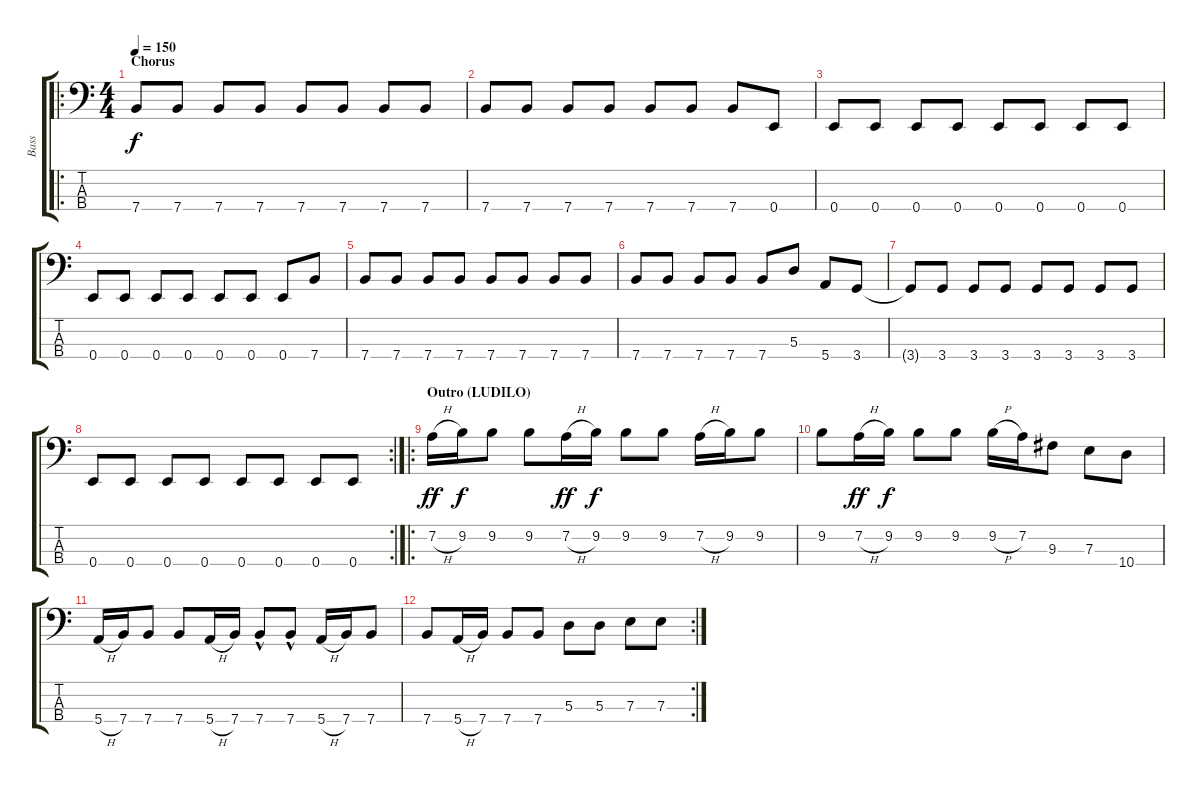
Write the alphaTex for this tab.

\track ("Bass" "Bass") {instrument electricbasspick}
\staff {score tabs}
\tuning (G2 D2 A1 E1) {hide}
\ro
\ts (4 4)
\section ("" "Chorus")
\tempo 150
\clef f4
\ks c
7.4.8{dy f} 7.4.8 7.4.8 7.4.8 7.4.8 7.4.8 7.4.8 7.4.8 |
7.4.8 7.4.8 7.4.8 7.4.8 7.4.8 7.4.8 7.4.8 0.4.8 |
0.4.8 0.4.8 0.4.8 0.4.8 0.4.8 0.4.8 0.4.8 0.4.8 |
0.4.8 0.4.8 0.4.8 0.4.8 0.4.8 0.4.8 0.4.8 7.4.8 |
7.4.8 7.4.8 7.4.8 7.4.8 7.4.8 7.4.8 7.4.8 7.4.8 |
7.4.8 7.4.8 7.4.8 7.4.8 7.4.8 5.3.8 5.4.8 3.4.8 |
3.4{t}.8 3.4.8 3.4.8 3.4.8 3.4.8 3.4.8 3.4.8 3.4.8 |
\rc 2
0.4.8 0.4.8 0.4.8 0.4.8 0.4.8 0.4.8 0.4.8 0.4.8 |
\ro
\section ("" "Outro (LUDILO)")
7.2{h}.16{dy ff} 9.2.16{dy f} 9.2.8 9.2.8 7.2{h}.16{dy ff} 9.2.16{dy f} 9.2.8 9.2.8 7.2{h}.16 9.2.16 9.2.8 |
9.2.8 7.2{h}.16{dy ff} 9.2.16{dy f} 9.2.8 9.2.8 9.2{h}.16 7.2.16 9.3.8 7.3.8 10.4.8 |
5.4{h}.16 7.4.16 7.4.8 7.4.8 5.4{h}.16 7.4.16 7.4{hac}.8 7.4{hac}.8 5.4{h}.16 7.4.16 7.4.8 |
\rc 2
7.4.8 5.4{h}.16 7.4.16 7.4.8 7.4.8 5.3.8 5.3.8 7.3.8 7.3.8
